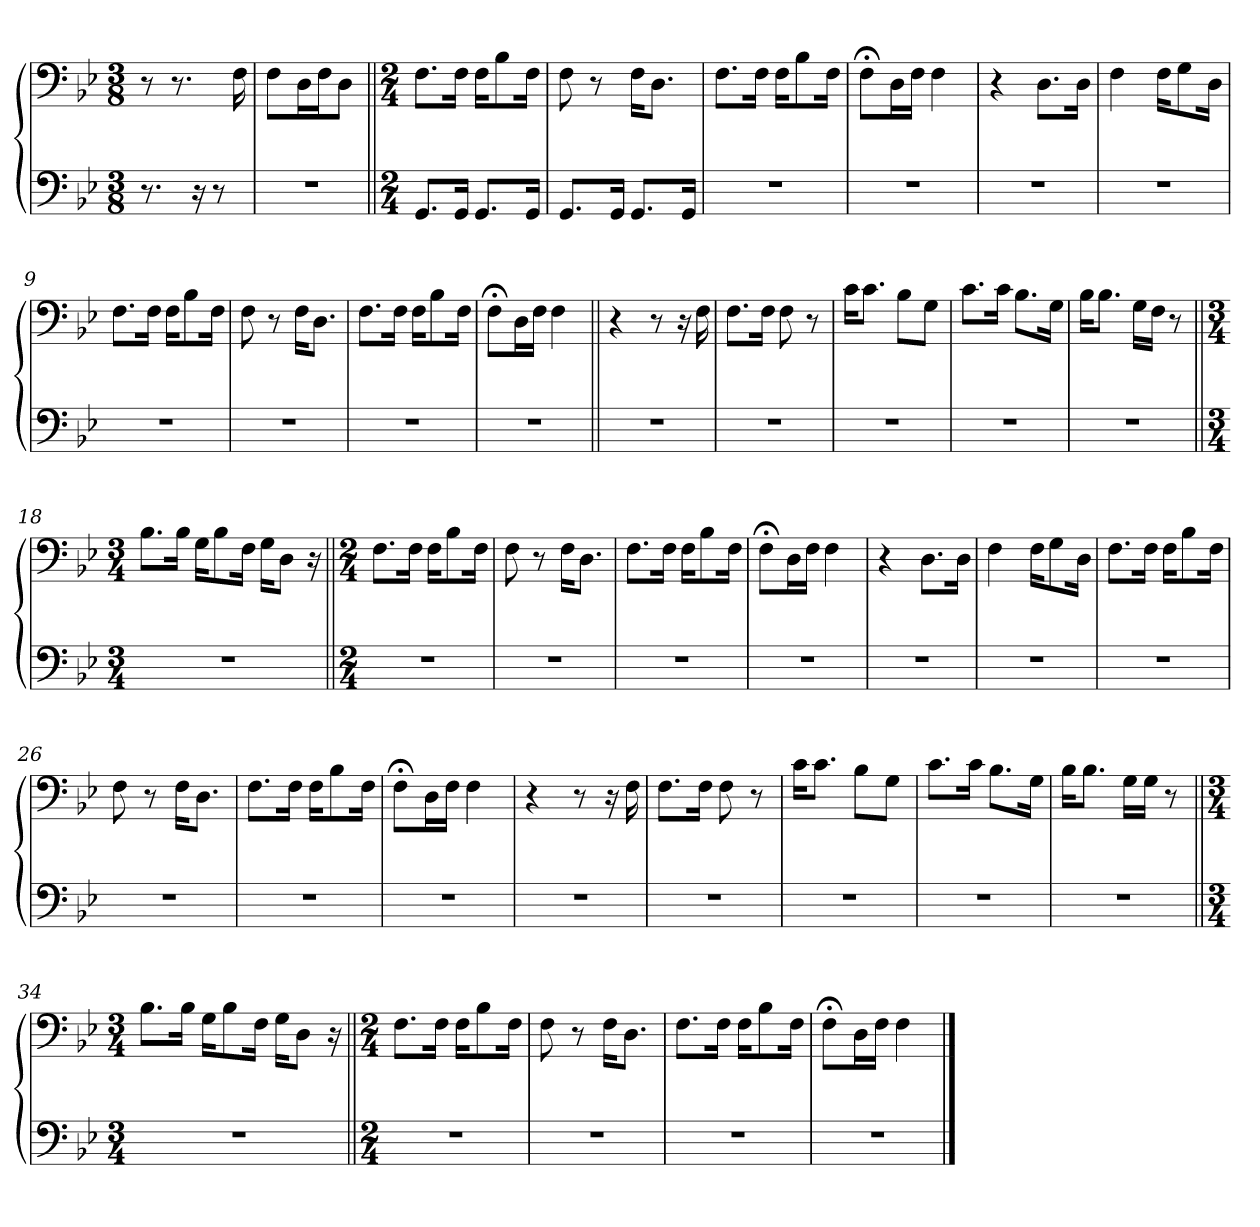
**kern	**kern
*part1	*part1
*staff2	*staff1
*clefF4	*clefF4
*k[b-e-]	*k[b-e-]
*M3/8	*M3/8
=1	=1
8.r	8r
.	8.r
16r	.
8r	.
.	16F\
=2	=2
4.r	8F\L
.	16D\L
.	16F\J
.	8D\J
=3||	=3||
*M2/4	*M2/4
8.GG/L	8.F\L
16GG/Jk	16F\Jk
8.GG/L	16F\KL
.	8B-\
16GG/Jk	16F\Jk
=4	=4
8.GG/L	8F\
.	8r
16GG/Jk	.
8.GG/L	16F\KL
.	8.D\J
16GG/Jk	.
=5	=5
2r	8.F\L
.	16F\Jk
.	16F\KL
.	8B-\
.	16F\Jk
=6	=6
2r	8F;<\L
.	16D\L
.	16F\JJ
.	4F\
=7	=7
2r	4r
.	8.D\L
.	16D\Jk
=8	=8
2r	4F\
.	16F\KL
.	8G\
.	16D\Jk
=9	=9
2r	8.F\L
.	16F\Jk
.	16F\KL
.	8B-\
.	16F\Jk
=10	=10
2r	8F\
.	8r
.	16F\KL
.	8.D\J
=11	=11
2r	8.F\L
.	16F\Jk
.	16F\KL
.	8B-\
.	16F\Jk
=12	=12
2r	8F;<\L
.	16D\L
.	16F\JJ
.	4F\
=13||	=13||
2r	4r
.	8r
.	16r
.	16F\
=14	=14
2r	8.F\L
.	16F\Jk
.	8F\
.	8r
=15	=15
2r	16c\KL
.	8.c\J
.	8B-\L
.	8G\J
=16	=16
2r	8.c\L
.	16c\Jk
.	8.B-\L
.	16G\Jk
=17	=17
2r	16B-\KL
.	8.B-\J
.	16G\LL
.	16F\JJ
.	8r
=18||	=18||
*M3/4	*M3/4
2.r	8.B-\L
.	16B-\Jk
.	16G\KL
.	8B-\
.	16F\Jk
.	16G\KL
.	8D\J
.	16r
=19||	=19||
*M2/4	*M2/4
2r	8.F\L
.	16F\Jk
.	16F\KL
.	8B-\
.	16F\Jk
=20	=20
2r	8F\
.	8r
.	16F\KL
.	8.D\J
=21	=21
2r	8.F\L
.	16F\Jk
.	16F\KL
.	8B-\
.	16F\Jk
=22	=22
2r	8F;<\L
.	16D\L
.	16F\JJ
.	4F\
=23	=23
2r	4r
.	8.D\L
.	16D\Jk
=24	=24
2r	4F\
.	16F\KL
.	8G\
.	16D\Jk
=25	=25
2r	8.F\L
.	16F\Jk
.	16F\KL
.	8B-\
.	16F\Jk
=26	=26
2r	8F\
.	8r
.	16F\KL
.	8.D\J
=27	=27
2r	8.F\L
.	16F\Jk
.	16F\KL
.	8B-\
.	16F\Jk
=28	=28
2r	8F;<\L
.	16D\L
.	16F\JJ
.	4F\
=29	=29
2r	4r
.	8r
.	16r
.	16F\
=30	=30
2r	8.F\L
.	16F\Jk
.	8F\
.	8r
=31	=31
2r	16c\KL
.	8.c\J
.	8B-\L
.	8G\J
=32	=32
2r	8.c\L
.	16c\Jk
.	8.B-\L
.	16G\Jk
=33	=33
2r	16B-\KL
.	8.B-\J
.	16G\LL
.	16G\JJ
.	8r
=34||	=34||
*M3/4	*M3/4
2.r	8.B-\L
.	16B-\Jk
.	16G\KL
.	8B-\
.	16F\Jk
.	16G\KL
.	8D\J
.	16r
=35||	=35||
*M2/4	*M2/4
2r	8.F\L
.	16F\Jk
.	16F\KL
.	8B-\
.	16F\Jk
=36	=36
2r	8F\
.	8r
.	16F\KL
.	8.D\J
=37	=37
2r	8.F\L
.	16F\Jk
.	16F\KL
.	8B-\
.	16F\Jk
=38	=38
2r	8F;<\L
.	16D\L
.	16F\JJ
.	4F\
==	==
*-	*-
